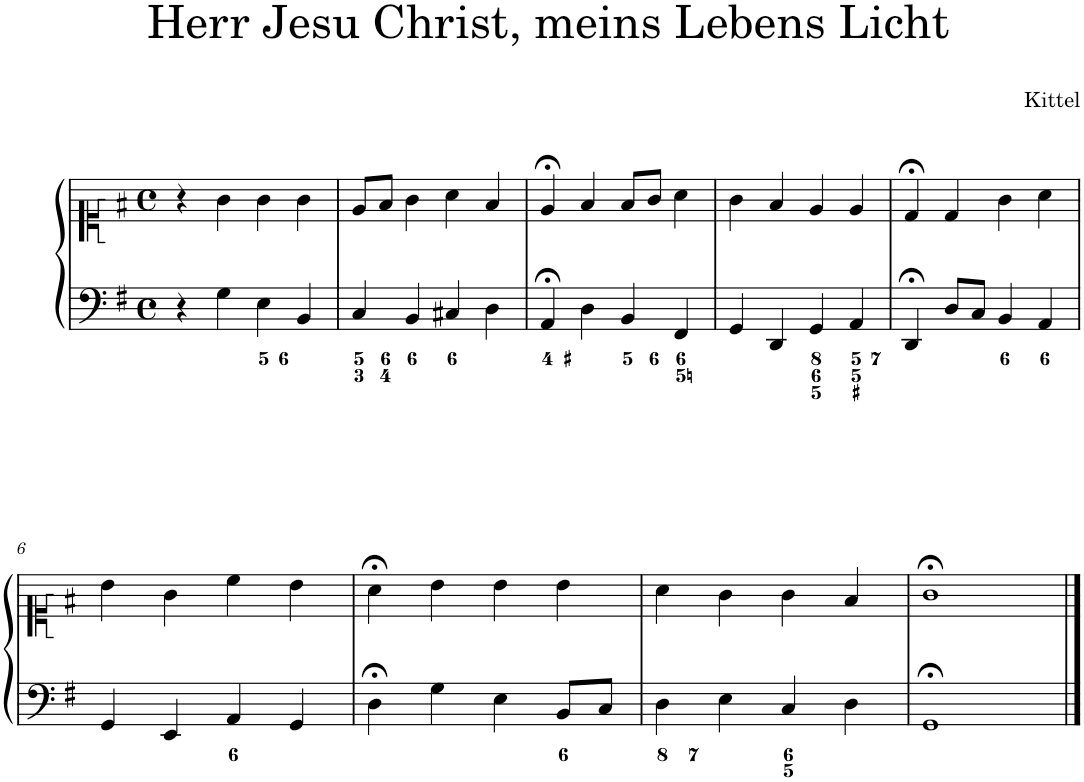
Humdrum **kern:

**kern	**kern
*part1	*part1
*staff2	*staff1
*I"Piano	*
*I'Pno.	*
*clefF4	*clefC1
*k[f#]	*k[f#]
*M4/4	*M4/4
*met(c)	*met(c)
=1	=1
4r	4r
4G\	4g\
4E\	4g\
4BB/	4g\
=2	=2
4C/	8e/L
.	8f#/J
4BB/	4g\
4C#X/	4a\
4D\	4f#/
=3	=3
4AA;</	4e;</
4D\	4f#/
4BB/	8f#/L
.	8g/J
4FF#/	4a\
=4	=4
4GG/	4g\
4DD/	4f#/
4GG/	4e/
4AA/	4e/
=5	=5
4DD;</	4d;</
8D/L	4d/
8C/J	.
4BB/	4g\
4AA/	4a\
!!LO:LB:g=z
=6	=6
4GG/	4b\
4EE/	4g\
4AA/	4cc\
4GG/	4b\
=7	=7
4D;<\	4a;<\
4G\	4b\
4E\	4b\
8BB/L	4b\
8C/J	.
=8	=8
4D\	4a\
4E\	4g\
4C/	4g\
4D\	4f#/
=9	=9
1GG;<	1g;<
==	==
*-	*-
